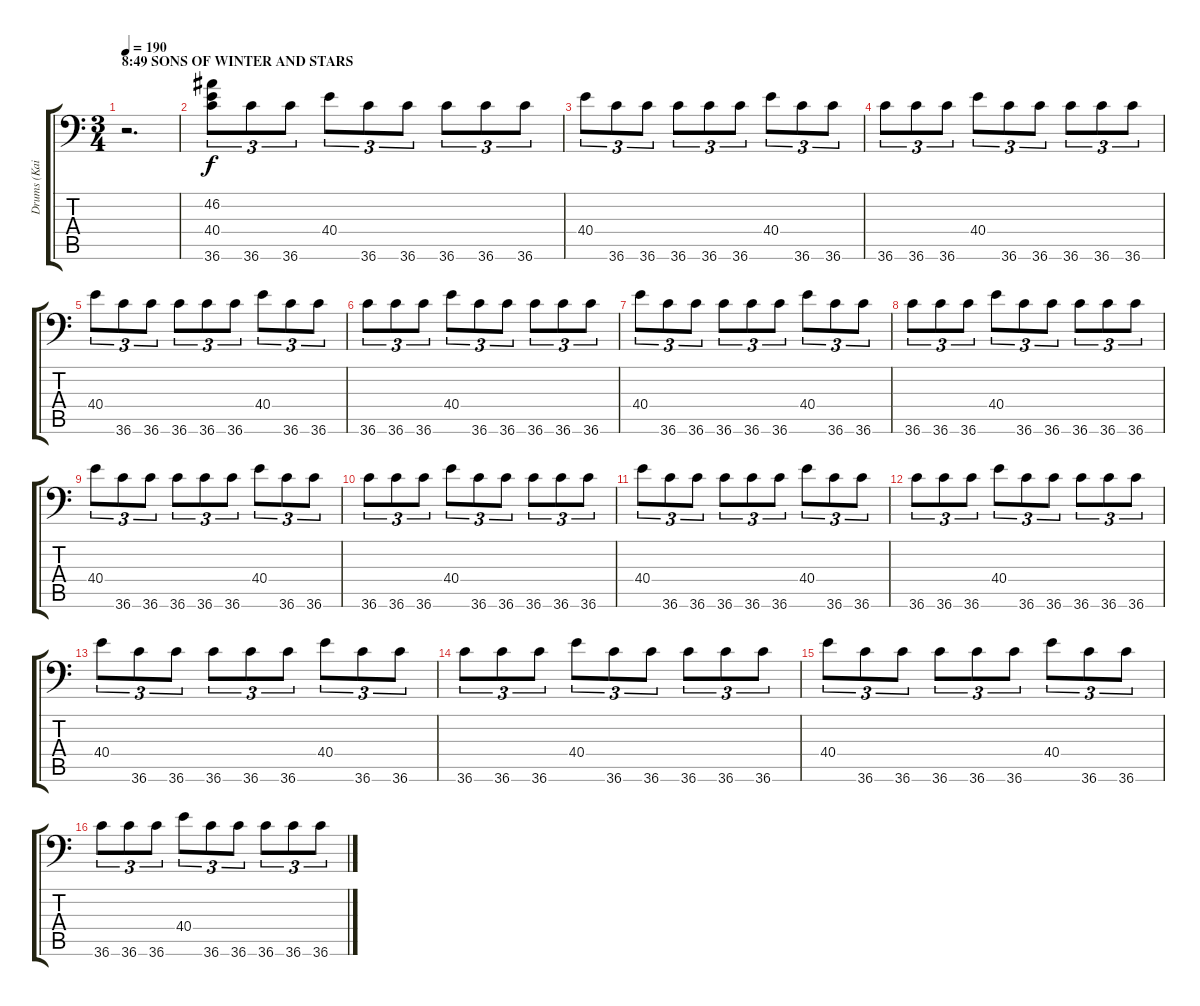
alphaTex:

\track ("Drums (Kai)" "Drums (Kai") {instrument acousticgrandpiano}
\staff {score tabs}
\tuning (C-1 C-1 C-1 C-1 C-1 C-1) {hide}
\ts (3 4)
\section ("" "8:49 SONS OF WINTER AND STARS")
\tempo 190
\clef f4
\ks c
r.2{d dy mp} |
(46.2 40.4 36.6).8{tu (3 2) dy f} 36.6.8{tu (3 2)} 36.6.8{tu (3 2)} 40.4.8{tu (3 2)} 36.6.8{tu (3 2)} 36.6.8{tu (3 2)} 36.6.8{tu (3 2)} 36.6.8{tu (3 2)} 36.6.8{tu (3 2)} |
40.4.8{tu (3 2)} 36.6.8{tu (3 2)} 36.6.8{tu (3 2)} 36.6.8{tu (3 2)} 36.6.8{tu (3 2)} 36.6.8{tu (3 2)} 40.4.8{tu (3 2)} 36.6.8{tu (3 2)} 36.6.8{tu (3 2)} |
36.6.8{tu (3 2)} 36.6.8{tu (3 2)} 36.6.8{tu (3 2)} 40.4.8{tu (3 2)} 36.6.8{tu (3 2)} 36.6.8{tu (3 2)} 36.6.8{tu (3 2)} 36.6.8{tu (3 2)} 36.6.8{tu (3 2)} |
40.4.8{tu (3 2)} 36.6.8{tu (3 2)} 36.6.8{tu (3 2)} 36.6.8{tu (3 2)} 36.6.8{tu (3 2)} 36.6.8{tu (3 2)} 40.4.8{tu (3 2)} 36.6.8{tu (3 2)} 36.6.8{tu (3 2)} |
36.6.8{tu (3 2)} 36.6.8{tu (3 2)} 36.6.8{tu (3 2)} 40.4.8{tu (3 2)} 36.6.8{tu (3 2)} 36.6.8{tu (3 2)} 36.6.8{tu (3 2)} 36.6.8{tu (3 2)} 36.6.8{tu (3 2)} |
40.4.8{tu (3 2)} 36.6.8{tu (3 2)} 36.6.8{tu (3 2)} 36.6.8{tu (3 2)} 36.6.8{tu (3 2)} 36.6.8{tu (3 2)} 40.4.8{tu (3 2)} 36.6.8{tu (3 2)} 36.6.8{tu (3 2)} |
36.6.8{tu (3 2)} 36.6.8{tu (3 2)} 36.6.8{tu (3 2)} 40.4.8{tu (3 2)} 36.6.8{tu (3 2)} 36.6.8{tu (3 2)} 36.6.8{tu (3 2)} 36.6.8{tu (3 2)} 36.6.8{tu (3 2)} |
40.4.8{tu (3 2)} 36.6.8{tu (3 2)} 36.6.8{tu (3 2)} 36.6.8{tu (3 2)} 36.6.8{tu (3 2)} 36.6.8{tu (3 2)} 40.4.8{tu (3 2)} 36.6.8{tu (3 2)} 36.6.8{tu (3 2)} |
36.6.8{tu (3 2)} 36.6.8{tu (3 2)} 36.6.8{tu (3 2)} 40.4.8{tu (3 2)} 36.6.8{tu (3 2)} 36.6.8{tu (3 2)} 36.6.8{tu (3 2)} 36.6.8{tu (3 2)} 36.6.8{tu (3 2)} |
40.4.8{tu (3 2)} 36.6.8{tu (3 2)} 36.6.8{tu (3 2)} 36.6.8{tu (3 2)} 36.6.8{tu (3 2)} 36.6.8{tu (3 2)} 40.4.8{tu (3 2)} 36.6.8{tu (3 2)} 36.6.8{tu (3 2)} |
36.6.8{tu (3 2)} 36.6.8{tu (3 2)} 36.6.8{tu (3 2)} 40.4.8{tu (3 2)} 36.6.8{tu (3 2)} 36.6.8{tu (3 2)} 36.6.8{tu (3 2)} 36.6.8{tu (3 2)} 36.6.8{tu (3 2)} |
40.4.8{tu (3 2)} 36.6.8{tu (3 2)} 36.6.8{tu (3 2)} 36.6.8{tu (3 2)} 36.6.8{tu (3 2)} 36.6.8{tu (3 2)} 40.4.8{tu (3 2)} 36.6.8{tu (3 2)} 36.6.8{tu (3 2)} |
36.6.8{tu (3 2)} 36.6.8{tu (3 2)} 36.6.8{tu (3 2)} 40.4.8{tu (3 2)} 36.6.8{tu (3 2)} 36.6.8{tu (3 2)} 36.6.8{tu (3 2)} 36.6.8{tu (3 2)} 36.6.8{tu (3 2)} |
40.4.8{tu (3 2)} 36.6.8{tu (3 2)} 36.6.8{tu (3 2)} 36.6.8{tu (3 2)} 36.6.8{tu (3 2)} 36.6.8{tu (3 2)} 40.4.8{tu (3 2)} 36.6.8{tu (3 2)} 36.6.8{tu (3 2)} |
36.6.8{tu (3 2)} 36.6.8{tu (3 2)} 36.6.8{tu (3 2)} 40.4.8{tu (3 2)} 36.6.8{tu (3 2)} 36.6.8{tu (3 2)} 36.6.8{tu (3 2)} 36.6.8{tu (3 2)} 36.6.8{tu (3 2)}
